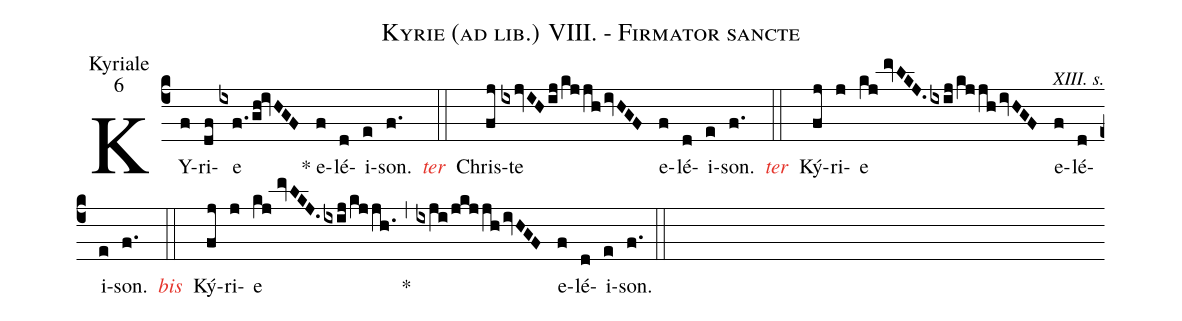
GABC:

name:Kyrie (ad lib.) VIII. - Firmator sancte;
office-part:Kyriale;
mode:6;
commentary:XIII. s.;
%%
(c4) KY(f)ri(df)e(ixf./gh!ivHGF) () <sp>*</sp> e(f)lé(d)i(e)son.(f.) <c><i>ter</i></c>(::)
Chris(fj)te(ixjvIHij/kjjhivHGF) e(f)lé(d)i(e)son.(f.) <c><i>ter</i></c>(::)
Ký(fj)ri(j)e(kj//mvLKJ.ixij/kjjhivHGF) e(f)lé(d)i(e)son.(f.) <c><i>bis</i></c>(::)
Ký(fj)ri(j)e(kj//mvLKJ.ixij/kjjh.) <clear><sp>*</sp>(,) (ixji/jkjjhivHGF) e(f)lé(d)i(e)son.(f.) (::)
